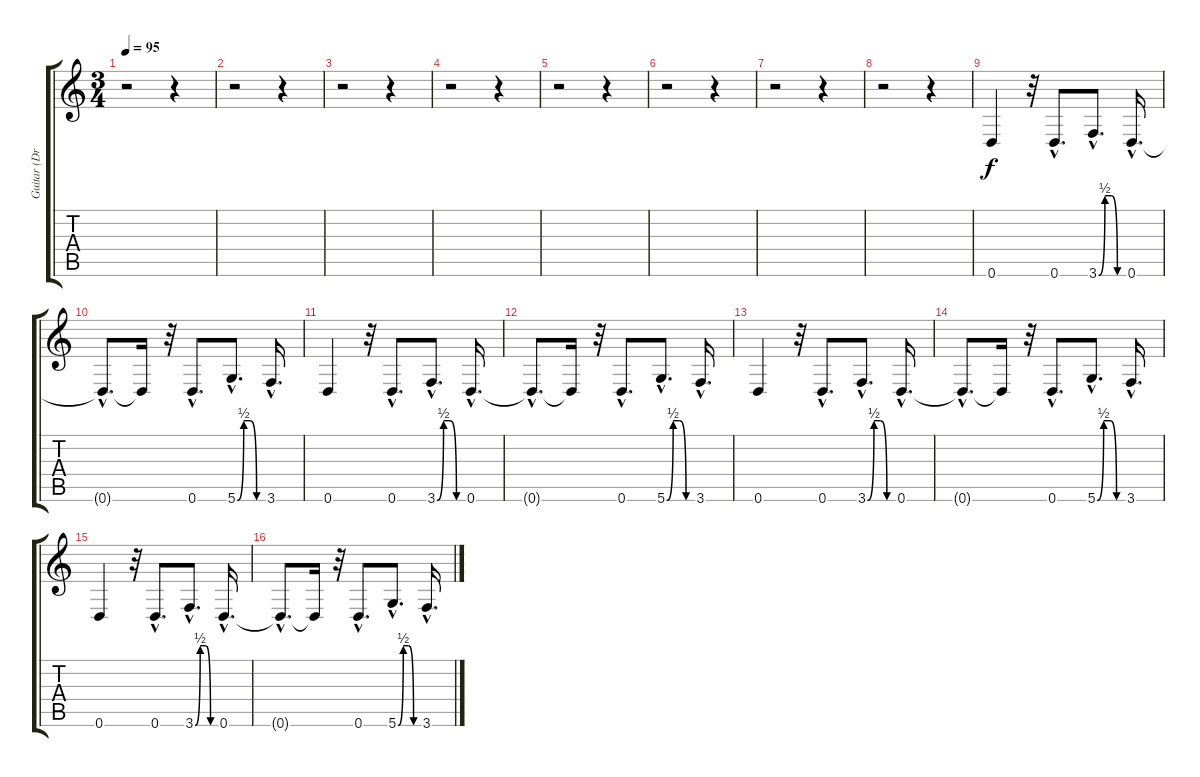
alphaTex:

\track ("Guitar (Dropped D)" "Guitar (Dr") {instrument overdrivenguitar}
\staff {score tabs}
\tuning (E4 B3 G3 D3 A2 D2) {hide}
\ts (3 4)
\tempo 95
\clef g2
\ks c
r.2{dy f} r.4 |
r.2 r.4 |
r.2 r.4 |
r.2 r.4 |
r.2 r.4 |
r.2 r.4 |
r.2 r.4 |
r.2 r.4 |
0.6.4 r.32 0.6{hac}.8{d} 3.6{be (custom 0 0 15 2 30 2 45 0 60 0) hac}.8{d} 0.6{hac}.16{d} |
0.6{hac t}.8{d} 0.6{t}.16 r.32 0.6{hac}.8{d} 5.6{be (custom 0 0 15 2 30 2 45 0 60 0) hac}.8{d} 3.6{hac}.16{d} |
0.6.4 r.32 0.6{hac}.8{d} 3.6{be (custom 0 0 15 2 30 2 45 0 60 0) hac}.8{d} 0.6{hac}.16{d} |
0.6{hac t}.8{d} 0.6{t}.16 r.32 0.6{hac}.8{d} 5.6{be (custom 0 0 15 2 30 2 45 0 60 0) hac}.8{d} 3.6{hac}.16{d} |
0.6.4 r.32 0.6{hac}.8{d} 3.6{be (custom 0 0 15 2 30 2 45 0 60 0) hac}.8{d} 0.6{hac}.16{d} |
0.6{hac t}.8{d} 0.6{t}.16 r.32 0.6{hac}.8{d} 5.6{be (custom 0 0 15 2 30 2 45 0 60 0) hac}.8{d} 3.6{hac}.16{d} |
0.6.4 r.32 0.6{hac}.8{d} 3.6{be (custom 0 0 15 2 30 2 45 0 60 0) hac}.8{d} 0.6{hac}.16{d} |
0.6{hac t}.8{d} 0.6{t}.16 r.32 0.6{hac}.8{d} 5.6{be (custom 0 0 15 2 30 2 45 0 60 0) hac}.8{d} 3.6{hac}.16{d}
